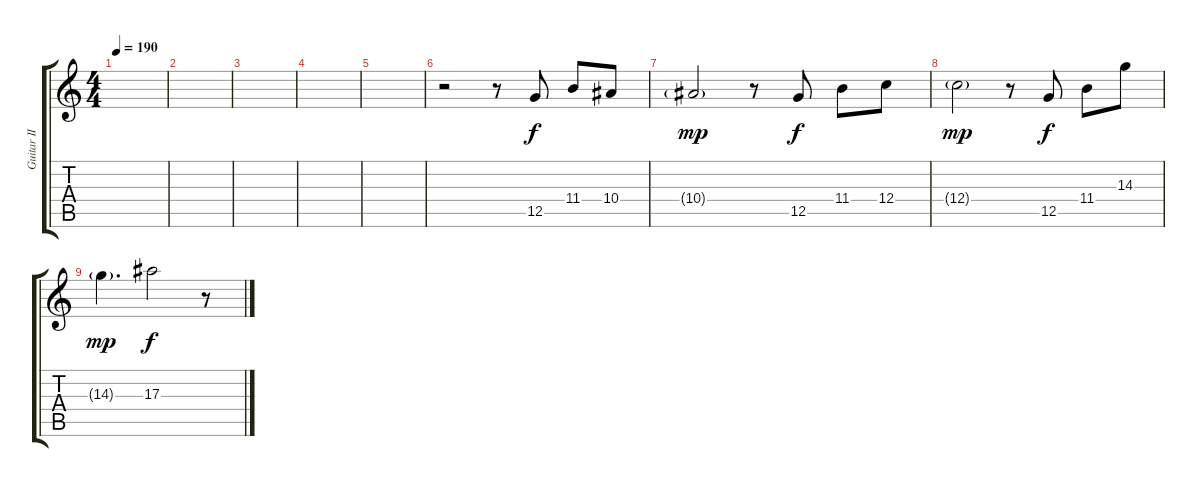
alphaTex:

\track ("Guitar II" "Guitar II") {instrument distortionguitar}
\staff {score tabs}
\tuning (D4 A3 F3 C3 G2 D2) {hide}
\ts (4 4)
\tempo 190
\clef g2
\ks c
|
|
|
|
|
r.2 r.8 12.5.8 11.4.8 10.4.8 |
10.4{g}.2{dy mp} r.8 12.5.8{dy f} 11.4.8 12.4.8 |
12.4{g}.2{dy mp} r.8 12.5.8{dy f} 11.4.8 14.3.8 |
14.3{g}.4{d dy mp} 17.3.2{dy f} r.8
